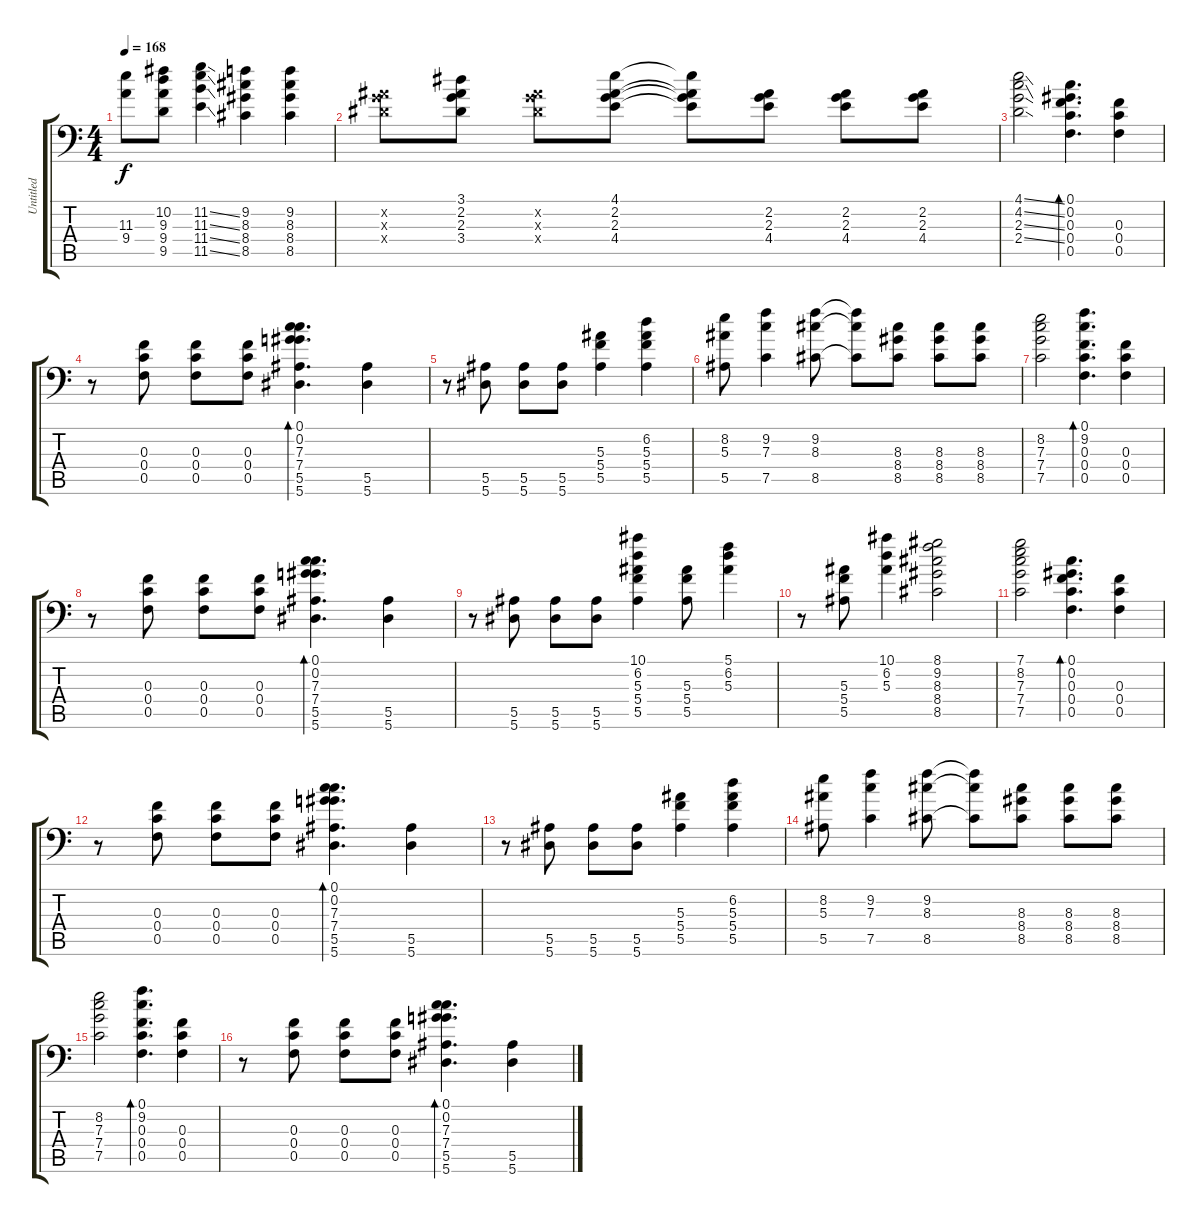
\track ("Untitled" "Untitled") {instrument acousticguitarnylon}
\staff {score tabs}
\tuning (C4 Ab3 F3 C3 F2 Bb1) {hide}
\ts (4 4)
\tempo 168
\clef f4
\ks c
(11.3 9.4).8{dy f} (10.2 9.3 9.4 9.5).8 (11.2{ss} 11.3{ss} 11.4{ss} 11.5{ss}).4 (9.2 8.3 8.4 8.5).4 (9.2 8.3 8.4 8.5).4 |
(2.2{x} 2.3{x} 3.4{x}).8 (3.1 2.2 2.3 3.4).8 (2.2{x} 2.3{x} 3.4{x}).8 (4.1 2.2 2.3 4.4).8 (4.1{t} 2.2{t} 2.3{t} 4.4{t}).8 (2.2 2.3 4.4).8 (2.2 2.3 4.4).8 (2.2 2.3 4.4).8 |
(4.1{ss} 4.2{ss} 2.3{ss} 2.4{ss}).2 (0.1 0.2 0.3 0.4 0.5).4{d bd 120} (0.3 0.4 0.5).4 |
r.8 (0.3 0.4 0.5).8 (0.3 0.4 0.5).8 (0.3 0.4 0.5).8 (0.1 0.2 7.3 7.4 5.5 5.6).4{d bd 120} (5.5 5.6).4 |
r.8 (5.5 5.6).8 (5.5 5.6).8 (5.5 5.6).8 (5.3 5.4 5.5).4 (6.2 5.3 5.4 5.5).4 |
(8.2 5.3 5.5).8 (9.2 7.3 7.5).4 (9.2 8.3 8.5).8 (9.2{t} 8.3{t} 8.5{t}).8 (8.3 8.4 8.5).8 (8.3 8.4 8.5).8 (8.3 8.4 8.5).8 |
(8.2 7.3 7.4 7.5).2 (0.1 9.2 0.3 0.4 0.5).4{d bd 120} (0.3 0.4 0.5).4 |
r.8 (0.3 0.4 0.5).8 (0.3 0.4 0.5).8 (0.3 0.4 0.5).8 (0.1 0.2 7.3 7.4 5.5 5.6).4{d bd 120} (5.5 5.6).4 |
r.8 (5.5 5.6).8 (5.5 5.6).8 (5.5 5.6).8 (10.1 6.2 5.3 5.4 5.5).4 (5.3 5.4 5.5).8 (5.1 6.2 5.3).4 |
r.8 (5.3 5.4 5.5).8 (10.1 6.2 5.3).4 (8.1 9.2 8.3 8.4 8.5).2 |
(7.1 8.2 7.3 7.4 7.5).2 (0.1 0.2 0.3 0.4 0.5).4{d bd 120} (0.3 0.4 0.5).4 |
r.8 (0.3 0.4 0.5).8 (0.3 0.4 0.5).8 (0.3 0.4 0.5).8 (0.1 0.2 7.3 7.4 5.5 5.6).4{d bd 120} (5.5 5.6).4 |
r.8 (5.5 5.6).8 (5.5 5.6).8 (5.5 5.6).8 (5.3 5.4 5.5).4 (6.2 5.3 5.4 5.5).4 |
(8.2 5.3 5.5).8 (9.2 7.3 7.5).4 (9.2 8.3 8.5).8 (9.2{t} 8.3{t} 8.5{t}).8 (8.3 8.4 8.5).8 (8.3 8.4 8.5).8 (8.3 8.4 8.5).8 |
(8.2 7.3 7.4 7.5).2 (0.1 9.2 0.3 0.4 0.5).4{d bd 120} (0.3 0.4 0.5).4 |
r.8 (0.3 0.4 0.5).8 (0.3 0.4 0.5).8 (0.3 0.4 0.5).8 (0.1 0.2 7.3 7.4 5.5 5.6).4{d bd 120} (5.5 5.6).4
